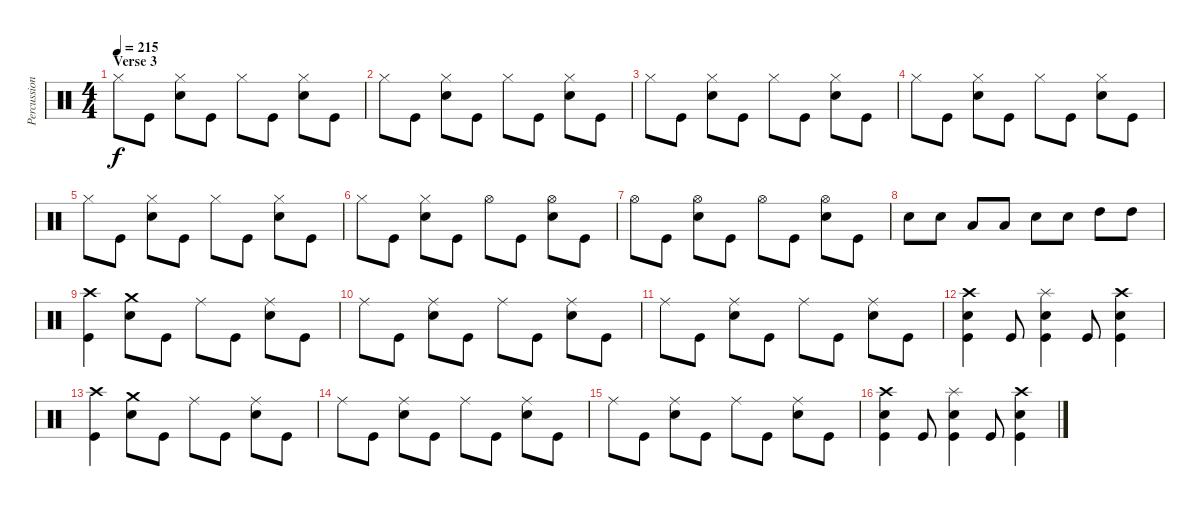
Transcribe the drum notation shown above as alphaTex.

\track ("Percussions" "Percussion") {instrument percussion}
\staff {score}
\articulation defaults
\ts (4 4)
\section ("" "Verse 3")
\tempo 215
\clef neutral
\ks c "Hi-Hat (closed)".8{dy f} "Kick (hit)".8
("Hi-Hat (closed)" "Electric Snare (hit)").8 "Kick (hit)".8 "Hi-Hat (closed)".8 "Kick (hit)".8 ("Hi-Hat (closed)" "Electric Snare (hit)").8 "Kick (hit)".8 |
"Hi-Hat (closed)".8 "Kick (hit)".8 ("Hi-Hat (closed)" "Electric Snare (hit)").8 "Kick (hit)".8 "Hi-Hat (closed)".8 "Kick (hit)".8 ("Hi-Hat (closed)" "Electric Snare (hit)").8 "Kick (hit)".8 |
"Hi-Hat (closed)".8 "Kick (hit)".8 ("Hi-Hat (closed)" "Electric Snare (hit)").8 "Kick (hit)".8 "Hi-Hat (closed)".8 "Kick (hit)".8 ("Hi-Hat (closed)" "Electric Snare (hit)").8 "Kick (hit)".8 |
"Hi-Hat (closed)".8 "Kick (hit)".8 ("Hi-Hat (closed)" "Electric Snare (hit)").8 "Kick (hit)".8 "Hi-Hat (closed)".8 "Kick (hit)".8 ("Hi-Hat (closed)" "Electric Snare (hit)").8 "Kick (hit)".8 |
"Hi-Hat (closed)".8 "Kick (hit)".8 ("Hi-Hat (closed)" "Electric Snare (hit)").8 "Kick (hit)".8 "Hi-Hat (closed)".8 "Kick (hit)".8 ("Hi-Hat (closed)" "Electric Snare (hit)").8 "Kick (hit)".8 |
"Hi-Hat (closed)".8 "Kick (hit)".8 ("Hi-Hat (closed)" "Electric Snare (hit)").8 "Kick (hit)".8 "Hi-Hat (open)".8 "Kick (hit)".8 ("Hi-Hat (open)" "Electric Snare (hit)").8 "Kick (hit)".8 |
"Hi-Hat (open)".8 "Kick (hit)".8 ("Hi-Hat (open)" "Electric Snare (hit)").8 "Kick (hit)".8 "Hi-Hat (open)".8 "Kick (hit)".8 ("Hi-Hat (open)" "Electric Snare (hit)").8 "Kick (hit)".8 |
"Electric Snare (hit)".8 "Electric Snare (hit)".8 "Low Tom (hit)".8 "Low Tom (hit)".8 "Electric Snare (hit)".8 "Electric Snare (hit)".8 "High Tom (hit)".8 "High Tom (hit)".8 |
("Crash high (hit)" "Kick (hit)").4 ("Crash medium (hit)" "Electric Snare (hit)").8 "Kick (hit)".8 "Ride (middle)".8 "Kick (hit)".8 ("Ride (middle)" "Electric Snare (hit)").8 "Kick (hit)".8 |
"Ride (middle)".8 "Kick (hit)".8 ("Ride (middle)" "Electric Snare (hit)").8 "Kick (hit)".8 "Ride (middle)".8 "Kick (hit)".8 ("Ride (middle)" "Electric Snare (hit)").8 "Kick (hit)".8 |
"Ride (middle)".8 "Kick (hit)".8 ("Ride (middle)" "Electric Snare (hit)").8 "Kick (hit)".8 "Ride (middle)".8 "Kick (hit)".8 ("Ride (middle)" "Electric Snare (hit)").8 "Kick (hit)".8 |
("Crash high (hit)" "Electric Snare (hit)" "Kick (hit)").4 "Kick (hit)".8 ("Splash (hit)" "Electric Snare (hit)" "Kick (hit)").4 "Kick (hit)".8 ("Crash high (hit)" "Electric Snare (hit)" "Kick (hit)").4 |
("Crash high (hit)" "Kick (hit)").4 ("Crash medium (hit)" "Electric Snare (hit)").8 "Kick (hit)".8 "Ride (middle)".8 "Kick (hit)".8 ("Ride (middle)" "Electric Snare (hit)").8 "Kick (hit)".8 |
"Ride (middle)".8 "Kick (hit)".8 ("Ride (middle)" "Electric Snare (hit)").8 "Kick (hit)".8 "Ride (middle)".8 "Kick (hit)".8 ("Ride (middle)" "Electric Snare (hit)").8 "Kick (hit)".8 |
"Ride (middle)".8 "Kick (hit)".8 ("Ride (middle)" "Electric Snare (hit)").8 "Kick (hit)".8 "Ride (middle)".8 "Kick (hit)".8 ("Ride (middle)" "Electric Snare (hit)").8 "Kick (hit)".8 |
("Crash high (hit)" "Electric Snare (hit)" "Kick (hit)").4 "Kick (hit)".8 ("Splash (hit)" "Electric Snare (hit)" "Kick (hit)").4 "Kick (hit)".8 ("Crash high (hit)" "Electric Snare (hit)" "Kick (hit)").4
